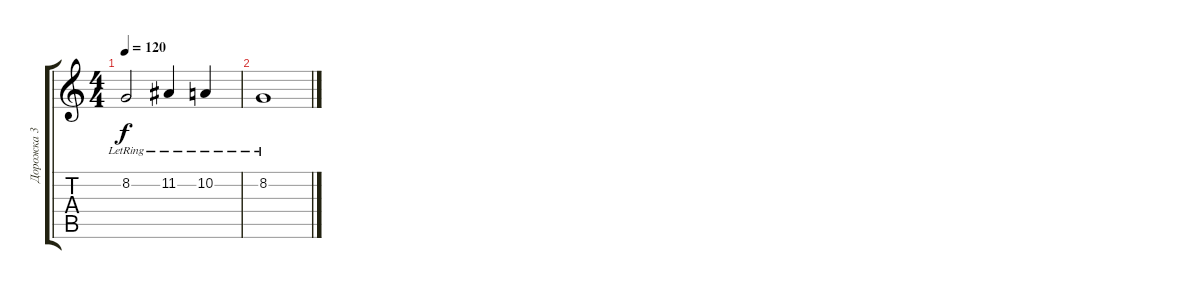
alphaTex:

\track ("Дорожка 3" "Дорожка 3") {instrument stringensemble2}
\staff {score tabs}
\tuning (E4 B3 G3 D3 A2 E2) {hide}
\ts (4 4)
\tempo 120
\clef g2
\ks c
8.2{lr}.2{dy f} 11.2{lr}.4 10.2{lr}.4 |
8.2{lr}.1
